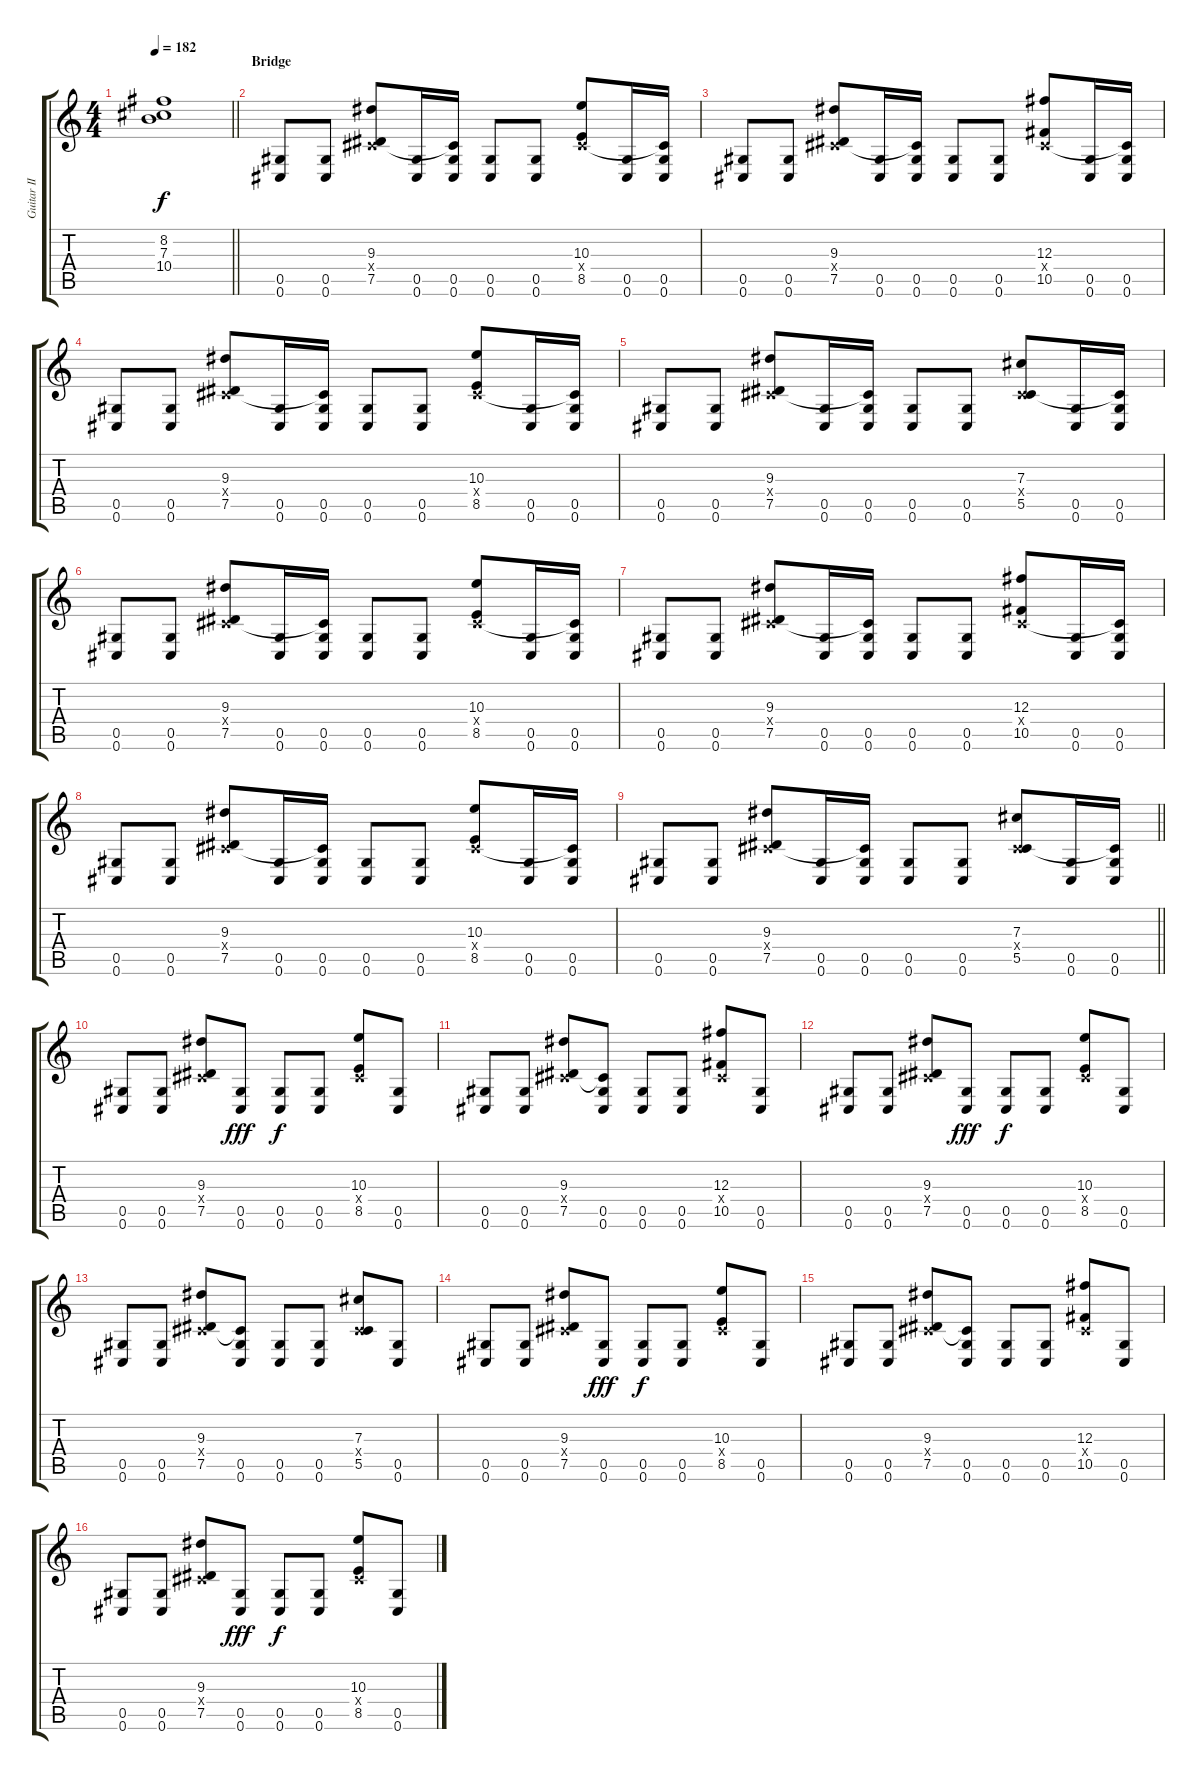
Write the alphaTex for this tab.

\track ("Guitar II" "Guitar II") {instrument distortionguitar}
\staff {score tabs}
\tuning (Eb4 Bb3 Gb3 Db3 Ab2 Db2) {hide}
\ts (4 4)
\tempo 182
\clef g2
\barLineRight lightlight
\ks c
(8.2{t} 7.3{t} 10.4{t}).1{dy f} |
\section ("" "Bridge")
(0.5 0.6).8{instrument distortionguitar} (0.5 0.6).8 (9.3 0.4{x} 7.5).8 (0.5 0.6).16 (0.4{t} 0.5 0.6).16 (0.5 0.6).8 (0.5 0.6).8 (10.3 0.4{x} 8.5).8 (0.5 0.6).16 (0.4{t} 0.5 0.6).16 |
(0.5 0.6).8 (0.5 0.6).8 (9.3 0.4{x} 7.5).8 (0.5 0.6).16 (0.4{t} 0.5 0.6).16 (0.5 0.6).8 (0.5 0.6).8 (12.3 0.4{x} 10.5).8 (0.5 0.6).16 (0.4{t} 0.5 0.6).16 |
(0.5 0.6).8 (0.5 0.6).8 (9.3 0.4{x} 7.5).8 (0.5 0.6).16 (0.4{t} 0.5 0.6).16 (0.5 0.6).8 (0.5 0.6).8 (10.3 0.4{x} 8.5).8 (0.5 0.6).16 (0.4{t} 0.5 0.6).16 |
(0.5 0.6).8 (0.5 0.6).8 (9.3 0.4{x} 7.5).8 (0.5 0.6).16 (0.4{t} 0.5 0.6).16 (0.5 0.6).8 (0.5 0.6).8 (7.3 0.4{x} 5.5).8 (0.5 0.6).16 (0.4{t} 0.5 0.6).16 |
(0.5 0.6).8 (0.5 0.6).8 (9.3 0.4{x} 7.5).8 (0.5 0.6).16 (0.4{t} 0.5 0.6).16 (0.5 0.6).8 (0.5 0.6).8 (10.3 0.4{x} 8.5).8 (0.5 0.6).16 (0.4{t} 0.5 0.6).16 |
(0.5 0.6).8 (0.5 0.6).8 (9.3 0.4{x} 7.5).8 (0.5 0.6).16 (0.4{t} 0.5 0.6).16 (0.5 0.6).8 (0.5 0.6).8 (12.3 0.4{x} 10.5).8 (0.5 0.6).16 (0.4{t} 0.5 0.6).16 |
(0.5 0.6).8 (0.5 0.6).8 (9.3 0.4{x} 7.5).8 (0.5 0.6).16 (0.4{t} 0.5 0.6).16 (0.5 0.6).8 (0.5 0.6).8 (10.3 0.4{x} 8.5).8 (0.5 0.6).16 (0.4{t} 0.5 0.6).16 |
\barLineRight lightlight
(0.5 0.6).8 (0.5 0.6).8 (9.3 0.4{x} 7.5).8 (0.5 0.6).16 (0.4{t} 0.5 0.6).16 (0.5 0.6).8 (0.5 0.6).8 (7.3 0.4{x} 5.5).8 (0.5 0.6).16 (0.4{t} 0.5 0.6).16 |
(0.5 0.6).8 (0.5 0.6).8 (9.3 0.4{x} 7.5).8 (0.5 0.6).8{dy fff} (0.5 0.6).8{dy f} (0.5 0.6).8 (10.3 0.4{x} 8.5).8 (0.5 0.6).8 |
(0.5 0.6).8 (0.5 0.6).8 (9.3 0.4{x} 7.5).8 (0.4{t} 0.5 0.6).8 (0.5 0.6).8 (0.5 0.6).8 (12.3 0.4{x} 10.5).8 (0.5 0.6).8 |
(0.5 0.6).8 (0.5 0.6).8 (9.3 0.4{x} 7.5).8 (0.5 0.6).8{dy fff} (0.5 0.6).8{dy f} (0.5 0.6).8 (10.3 0.4{x} 8.5).8 (0.5 0.6).8 |
(0.5 0.6).8 (0.5 0.6).8 (9.3 0.4{x} 7.5).8 (0.4{t} 0.5 0.6).8 (0.5 0.6).8 (0.5 0.6).8 (7.3 0.4{x} 5.5).8 (0.5 0.6).8 |
(0.5 0.6).8 (0.5 0.6).8 (9.3 0.4{x} 7.5).8 (0.5 0.6).8{dy fff} (0.5 0.6).8{dy f} (0.5 0.6).8 (10.3 0.4{x} 8.5).8 (0.5 0.6).8 |
(0.5 0.6).8 (0.5 0.6).8 (9.3 0.4{x} 7.5).8 (0.4{t} 0.5 0.6).8 (0.5 0.6).8 (0.5 0.6).8 (12.3 0.4{x} 10.5).8 (0.5 0.6).8 |
(0.5 0.6).8 (0.5 0.6).8 (9.3 0.4{x} 7.5).8 (0.5 0.6).8{dy fff} (0.5 0.6).8{dy f} (0.5 0.6).8 (10.3 0.4{x} 8.5).8 (0.5 0.6).8
